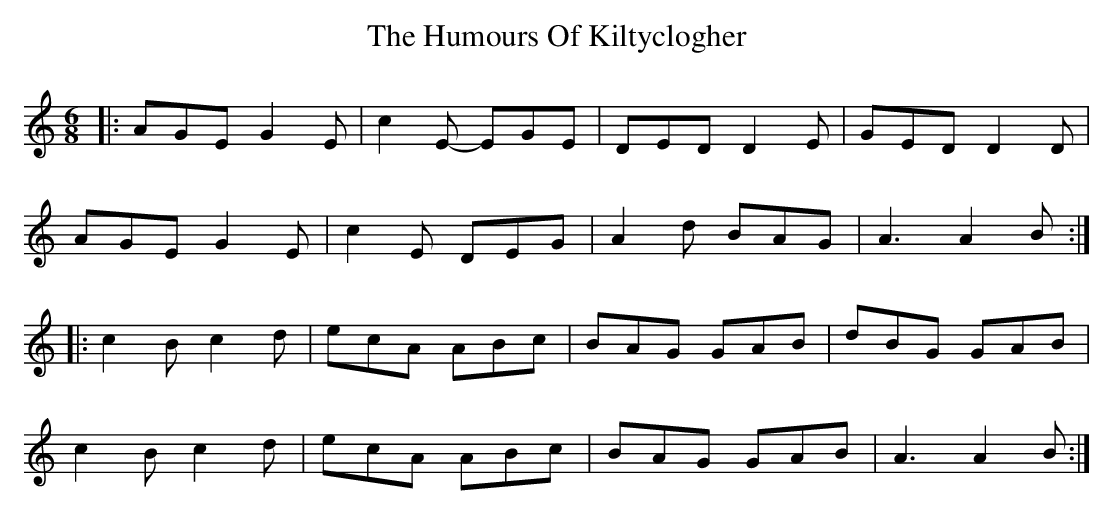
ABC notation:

X:1
T: The Humours Of Kiltyclogher
M: 6/8
L: 1/8
K: Cmaj
|:AGE G2E|c2E- EGE|DED D2E|GED D2D|
AGE G2E|c2E DEG|A2d BAG|A3 A2B:|
|:c2B c2d|ecA ABc|BAG GAB|dBG GAB|
c2B c2d|ecA ABc|BAG GAB|A3 A2B:|
